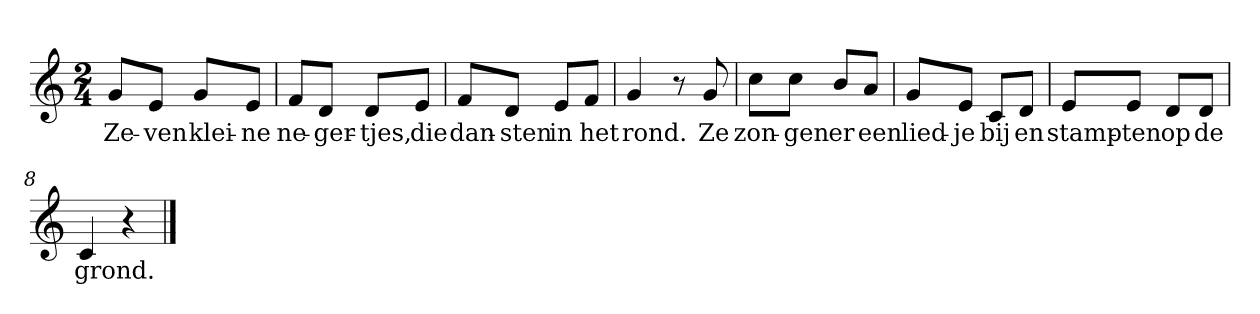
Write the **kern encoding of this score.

**kern	**text
*part1	*part1
*staff1	*staff1
*clefG2	*
*k[]	*
*C:	*
*M2/4	*
*MM120	*
=1	=1
8g/L	Ze-
8e/J	-ven
8g/L	klei-
8e/J	-ne
=2	=2
8f/L	ne-
8d/J	-ger-
8d/L	-tjes,
8e/J	die
=3	=3
8f/L	dan-
8d/J	-sten
8e/L	in
8f/J	het
=4	=4
4g	rond.
8r	.
8g	Ze
=5	=5
8cc\L	zon-
8cc\J	-gen
8b/L	er
8a/J	een
=6	=6
8g/L	lied-
8e/J	-je
8c/L	bij
8d/J	en
=7	=7
8e/L	stamp-
8e/J	-ten
8d/L	op
8d/J	de
=8	=8
4c	grond.
4r	.
==	==
*-	*-
